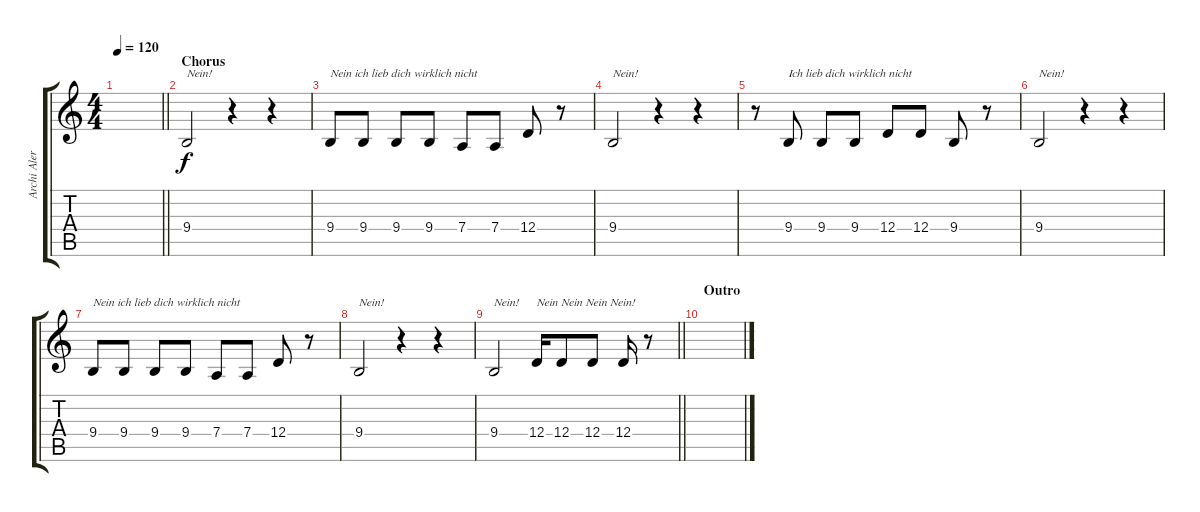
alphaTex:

\track ("Archi Alert (Gesang)" "Archi Aler") {instrument oboe}
\staff {score tabs}
\tuning (E4 B3 G3 D3 A2 E2) {hide}
\ts (4 4)
\tempo 120
\clef g2
\barLineRight lightlight
\ks c
|
\section ("" "Chorus")
9.4.2{txt "Nein!"} r.4 r.4 |
9.4.8{txt "Nein ich lieb dich wirklich nicht"} 9.4.8 9.4.8 9.4.8 7.4.8 7.4.8 12.4.8 r.8 |
9.4.2{txt "Nein!"} r.4 r.4 |
r.8 9.4.8{txt "Ich lieb dich wirklich nicht"} 9.4.8 9.4.8 12.4.8 12.4.8 9.4.8 r.8 |
9.4.2{txt "Nein!"} r.4 r.4 |
9.4.8{txt "Nein ich lieb dich wirklich nicht"} 9.4.8 9.4.8 9.4.8 7.4.8 7.4.8 12.4.8 r.8 |
9.4.2{txt "Nein!"} r.4 r.4 |
\barLineRight lightlight
9.4.2{txt "Nein!"} 12.4.16{txt "Nein Nein Nein Nein!"} 12.4.8 12.4.8 12.4.16 r.8 |
\section ("" "Outro")
